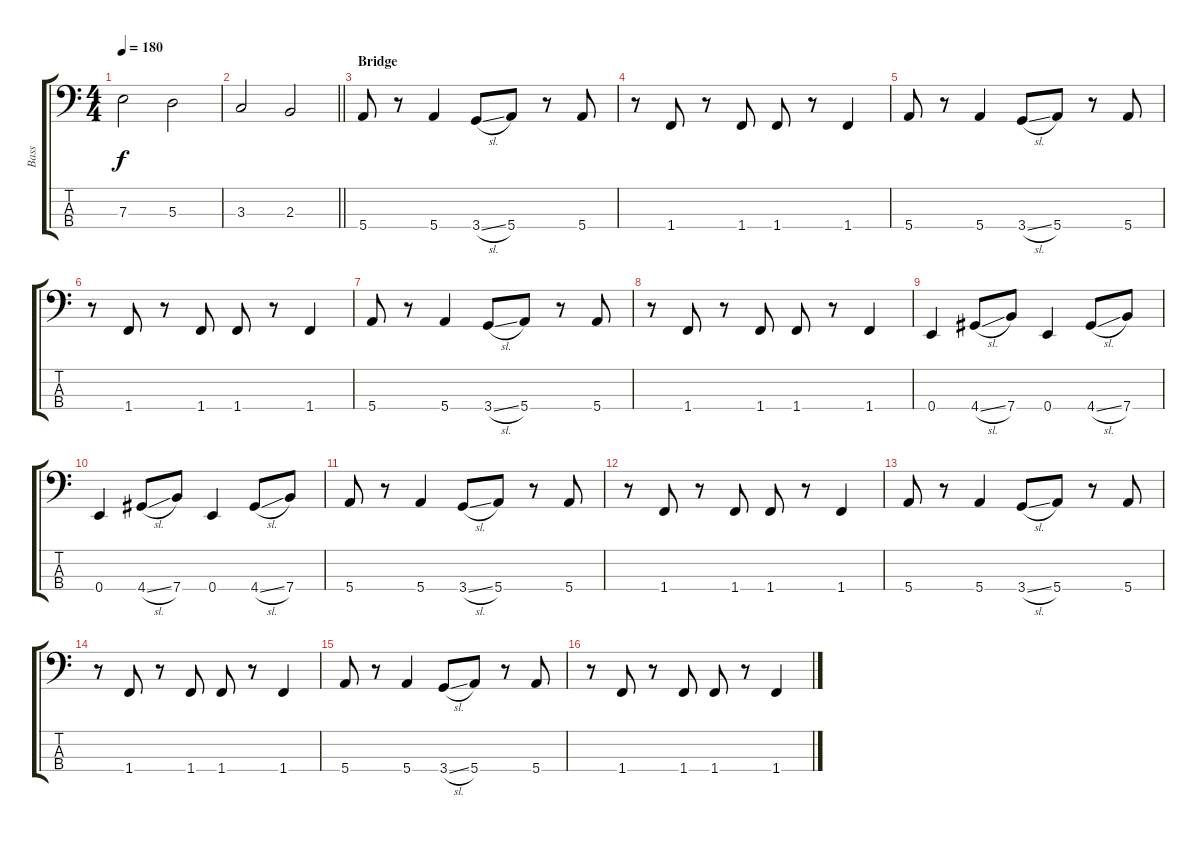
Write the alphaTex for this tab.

\track ("Bass" "Bass") {instrument electricbassfinger}
\staff {score tabs}
\tuning (G2 D2 A1 E1) {hide}
\ts (4 4)
\tempo 180
\clef f4
\ks c
7.3.2{dy f} 5.3.2 |
\barLineRight lightlight
3.3.2 2.3.2 |
\section ("" "Bridge")
5.4.8 r.8 5.4.4 3.4{sl}.8 5.4.8 r.8 5.4.8 |
r.8 1.4.8 r.8 1.4.8 1.4.8 r.8 1.4.4 |
5.4.8 r.8 5.4.4 3.4{sl}.8 5.4.8 r.8 5.4.8 |
r.8 1.4.8 r.8 1.4.8 1.4.8 r.8 1.4.4 |
5.4.8 r.8 5.4.4 3.4{sl}.8 5.4.8 r.8 5.4.8 |
r.8 1.4.8 r.8 1.4.8 1.4.8 r.8 1.4.4 |
0.4.4 4.4{sl}.8 7.4.8 0.4.4 4.4{sl}.8 7.4.8 |
0.4.4 4.4{sl}.8 7.4.8 0.4.4 4.4{sl}.8 7.4.8 |
5.4.8 r.8 5.4.4 3.4{sl}.8 5.4.8 r.8 5.4.8 |
r.8 1.4.8 r.8 1.4.8 1.4.8 r.8 1.4.4 |
5.4.8 r.8 5.4.4 3.4{sl}.8 5.4.8 r.8 5.4.8 |
r.8 1.4.8 r.8 1.4.8 1.4.8 r.8 1.4.4 |
5.4.8 r.8 5.4.4 3.4{sl}.8 5.4.8 r.8 5.4.8 |
r.8 1.4.8 r.8 1.4.8 1.4.8 r.8 1.4.4
